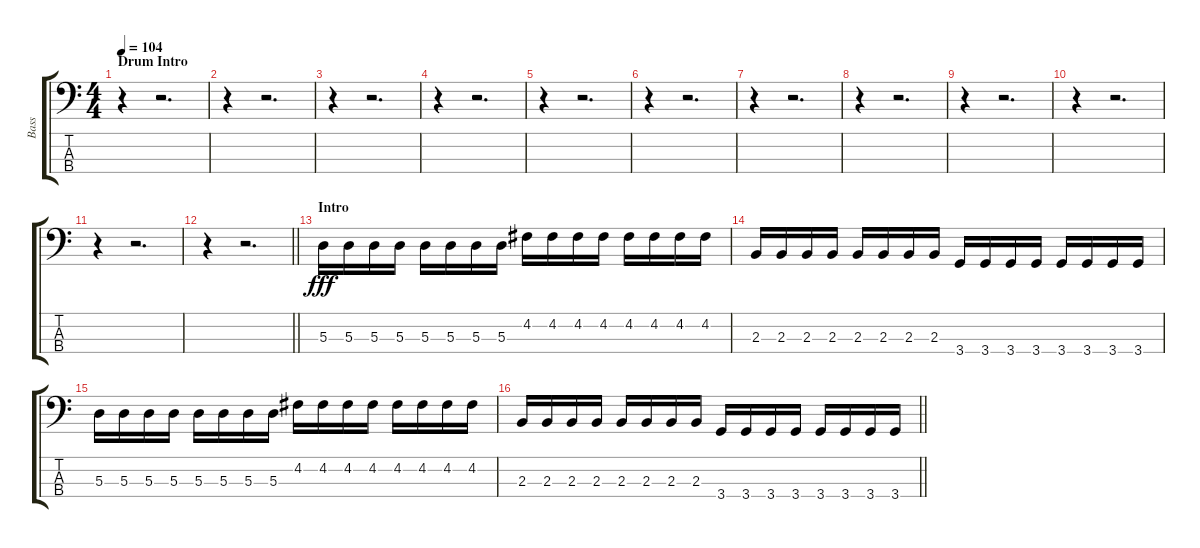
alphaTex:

\track ("Bass" "Bass") {instrument electricbassfinger}
\staff {score tabs}
\tuning (G2 D2 A1 E1) {hide}
\ts (4 4)
\section ("" "Drum Intro")
\tempo 104
\clef f4
\ks c
r.4{dy fff instrument electricbassfinger} r.2{d} |
r.4 r.2{d} |
r.4 r.2{d} |
r.4 r.2{d} |
r.4 r.2{d} |
r.4 r.2{d} |
r.4 r.2{d} |
r.4 r.2{d} |
r.4 r.2{d} |
r.4 r.2{d} |
r.4 r.2{d} |
\barLineRight lightlight
r.4 r.2{d} |
\section ("" "Intro")
5.3.16 5.3.16 5.3.16 5.3.16 5.3.16 5.3.16 5.3.16 5.3.16 4.2.16 4.2.16 4.2.16 4.2.16 4.2.16 4.2.16 4.2.16 4.2.16 |
2.3.16 2.3.16 2.3.16 2.3.16 2.3.16 2.3.16 2.3.16 2.3.16 3.4.16 3.4.16 3.4.16 3.4.16 3.4.16 3.4.16 3.4.16 3.4.16 |
5.3.16 5.3.16 5.3.16 5.3.16 5.3.16 5.3.16 5.3.16 5.3.16 4.2.16 4.2.16 4.2.16 4.2.16 4.2.16 4.2.16 4.2.16 4.2.16 |
\barLineRight lightlight
2.3.16 2.3.16 2.3.16 2.3.16 2.3.16 2.3.16 2.3.16 2.3.16 3.4.16 3.4.16 3.4.16 3.4.16 3.4.16 3.4.16 3.4.16 3.4.16
